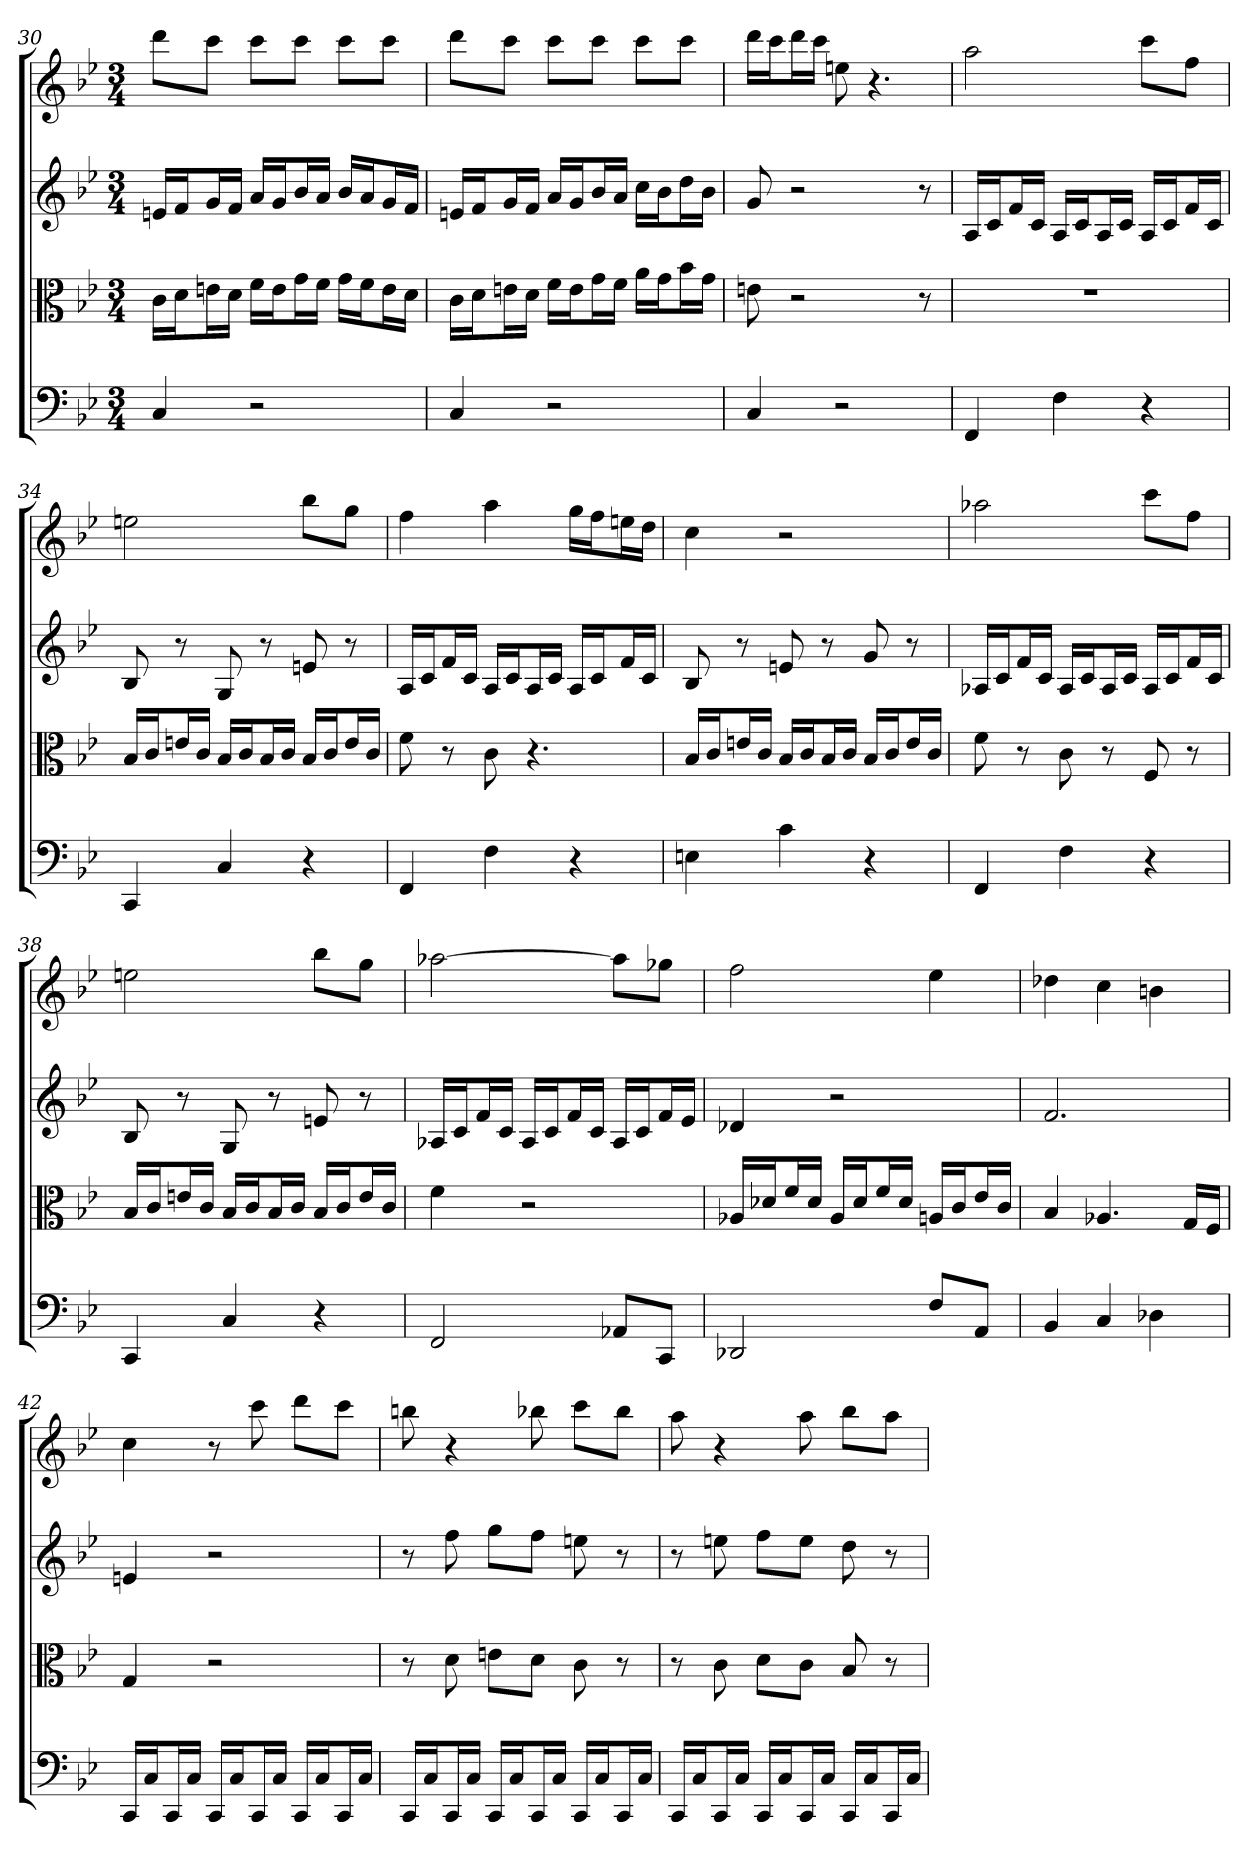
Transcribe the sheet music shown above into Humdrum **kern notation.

**kern	**kern	**kern	**kern
*part4	*part3	*part2	*part1
*staff4	*staff3	*staff2	*staff1
*clefF4	*clefC3	*	*
*k[b-e-]	*k[b-e-]	*k[b-e-]	*k[b-e-]
*B-:	*B-:	*B-:	*B-:
*M3/4	*M3/4	*M3/4	*M3/4
=30	=30	=30	=30
4C	16c\LL	16enLL	8dddL
.	16d\J	16fJ	.
.	16en\L	16gL	8cccJ
.	16d\JJ	16fJJ	.
2r	16f\LL	16aLL	8cccL
.	16e\J	16gJ	.
.	16g\L	16b-L	8cccJ
.	16f\JJ	16aJJ	.
.	16g\LL	16b-LL	8cccL
.	16f\J	16aJ	.
.	16e\L	16gL	8cccJ
.	16d\JJ	16fJJ	.
=31	=31	=31	=31
4C	16c\LL	16enLL	8dddL
.	16d\J	16fJ	.
.	16en\L	16gL	8cccJ
.	16d\JJ	16fJJ	.
2r	16f\LL	16aLL	8cccL
.	16e\J	16gJ	.
.	16g\L	16b-L	8cccJ
.	16f\JJ	16aJJ	.
.	16a\LL	16ccLL	8cccL
.	16g\J	16b-J	.
.	16b-\L	16ddL	8cccJ
.	16g\JJ	16b-JJ	.
=32	=32	=32	=32
4C	8en	8g	16dddLL
.	.	.	16cccJ
.	2r	2r	16dddL
.	.	.	16cccJJ
2r	.	.	8een
.	.	.	4.r
.	8r	8r	.
=33	=33	=33	=33
4FF	2.r	16ALL	2aa
.	.	16cJ	.
.	.	16fL	.
.	.	16cJJ	.
4F	.	16ALL	.
.	.	16cJ	.
.	.	16AL	.
.	.	16cJJ	.
4r	.	16ALL	8cccL
.	.	16cJ	.
.	.	16fL	8ffJ
.	.	16cJJ	.
=34	=34	=34	=34
4CC	16B-/LL	8B-	2een
.	16c/J	.	.
.	16en/L	8r	.
.	16c/JJ	.	.
4C	16B-/LL	8G	.
.	16c/J	.	.
.	16B-/L	8r	.
.	16c/JJ	.	.
4r	16B-/LL	8en	8bb-L
.	16c/J	.	.
.	16e/L	8r	8ggJ
.	16c/JJ	.	.
=35	=35	=35	=35
4FF	8f	16ALL	4ff
.	.	16cJ	.
.	8r	16fL	.
.	.	16cJJ	.
4F	8c	16ALL	4aa
.	.	16cJ	.
.	4.r	16AL	.
.	.	16cJJ	.
4r	.	16ALL	16ggLL
.	.	16cJ	16ffJ
.	.	16fL	16eenL
.	.	16cJJ	16ddJJ
=36	=36	=36	=36
4En	16B-/LL	8B-	4cc
.	16c/J	.	.
.	16en/L	8r	.
.	16c/JJ	.	.
4c	16B-/LL	8en	2r
.	16c/J	.	.
.	16B-/L	8r	.
.	16c/JJ	.	.
4r	16B-/LL	8g	.
.	16c/J	.	.
.	16e/L	8r	.
.	16c/JJ	.	.
=37	=37	=37	=37
4FF	8f	16A-XLL	2aa-X
.	.	16cJ	.
.	8r	16fL	.
.	.	16cJJ	.
4F	8c	16A-LL	.
.	.	16cJ	.
.	8r	16A-L	.
.	.	16cJJ	.
4r	8F	16A-LL	8cccL
.	.	16cJ	.
.	8r	16fL	8ffJ
.	.	16cJJ	.
=38	=38	=38	=38
4CC	16B-/LL	8B-	2een
.	16c/J	.	.
.	16en/L	8r	.
.	16c/JJ	.	.
4C	16B-/LL	8G	.
.	16c/J	.	.
.	16B-/L	8r	.
.	16c/JJ	.	.
4r	16B-/LL	8en	8bb-L
.	16c/J	.	.
.	16e/L	8r	8ggJ
.	16c/JJ	.	.
=39	=39	=39	=39
2FF	4f	16A-XLL	[2aa-X
.	.	16cJ	.
.	.	16fL	.
.	.	16cJJ	.
.	2r	16A-LL	.
.	.	16cJ	.
.	.	16fL	.
.	.	16cJJ	.
8AA-X/L	.	16A-LL	8aa-L]
.	.	16cJ	.
8CC/J	.	16fL	8gg-XJ
.	.	16e-JJ	.
=40	=40	=40	=40
2DD-X	16A-X/LL	4d-X	2ff
.	16d-X/J	.	.
.	16f/L	.	.
.	16d-/JJ	.	.
.	16A-/LL	2r	.
.	16d-/J	.	.
.	16f/L	.	.
.	16d-/JJ	.	.
8F/L	16An/LL	.	4ee-
.	16c/J	.	.
8AA/J	16e-/L	.	.
.	16c/JJ	.	.
=41	=41	=41	=41
4BB-	4B-	2.f	4dd-X
4C	4.A-X	.	4cc
4D-X	.	.	4bn
.	16G/LL	.	.
.	16F/JJ	.	.
=42	=42	=42	=42
16CC/LL	4G	4en	4cc
16C/J	.	.	.
16CC/L	.	.	.
16C/JJ	.	.	.
16CC/LL	2r	2r	8r
16C/J	.	.	.
16CC/L	.	.	8ccc
16C/JJ	.	.	.
16CC/LL	.	.	8dddL
16C/J	.	.	.
16CC/L	.	.	8cccJ
16C/JJ	.	.	.
=43	=43	=43	=43
16CC/LL	8r	8r	8bbn
16C/J	.	.	.
16CC/L	8d	8ff	4r
16C/JJ	.	.	.
16CC/LL	8en\L	8ggL	.
16C/J	.	.	.
16CC/L	8d\J	8ffJ	8bb-X
16C/JJ	.	.	.
16CC/LL	8c	8een	8cccL
16C/J	.	.	.
16CC/L	8r	8r	8bb-J
16C/JJ	.	.	.
=44	=44	=44	=44
16CC/LL	8r	8r	8aa
16C/J	.	.	.
16CC/L	8c	8een	4r
16C/JJ	.	.	.
16CC/LL	8d\L	8ffL	.
16C/J	.	.	.
16CC/L	8c\J	8eeJ	8aa
16C/JJ	.	.	.
16CC/LL	8B-	8dd	8bb-L
16C/J	.	.	.
16CC/L	8r	8r	8aaJ
16C/JJ	.	.	.
=	=	=	=
*-	*-	*-	*-
